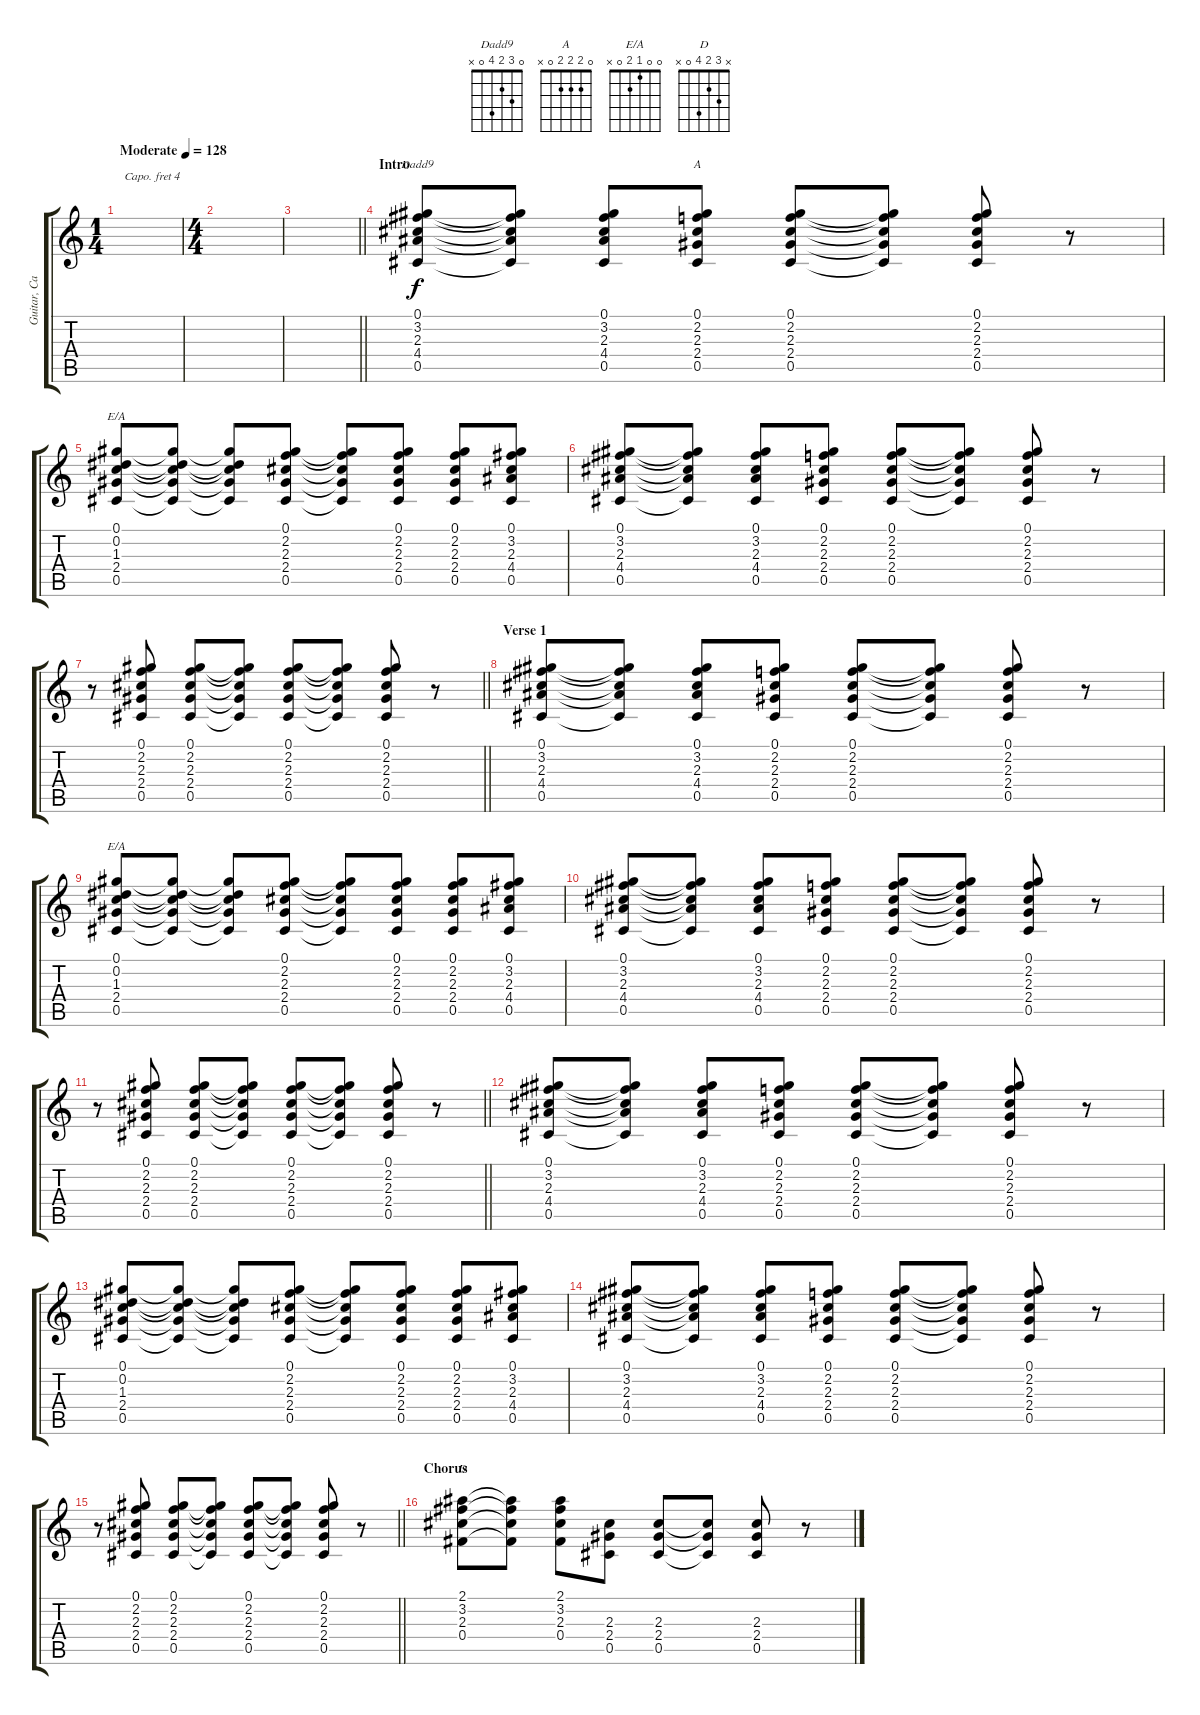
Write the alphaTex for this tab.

\track ("Guitar, Capo at 4" "Guitar, Ca") {instrument acousticguitarsteel}
\staff {score tabs}
\capo 4
\tuning (E4 B3 G3 D3 A2 E2) {hide}
\chord ("Dadd9" 0 3 2 4 0 x)
\chord ("A" 0 2 2 2 0 x)
\chord ("E/A" x x 1 2 0 x)
\chord ("E/A" 0 0 1 2 0 x)
\chord ("D" x 3 2 4 0 x)
\ts (1 4)
\tempo (128 "Moderate")
\clef g2
\ks c
|
\ts (4 4)
|
\barLineRight lightlight
|
\section ("" "Intro")
(0.1 3.2 2.3 4.4 0.5).8{ch "Dadd9"} (0.1{t} 3.2{t} 2.3{t} 4.4{t} 0.5{t}).8 (0.1 3.2 2.3 4.4 0.5).8 (0.1 2.2 2.3 2.4 0.5).8{ch "A"} (0.1 2.2 2.3 2.4 0.5).8 (0.1{t} 2.2{t} 2.3{t} 2.4{t} 0.5{t}).8 (0.1 2.2 2.3 2.4 0.5).8 r.8 |
(0.1 0.2 1.3 2.4 0.5).8{ch "E/A"} (0.1{t} 0.2{t} 1.3{t} 2.4{t} 0.5{t}).8 (0.1{t} 0.2{t} 1.3{t} 2.4{t} 0.5{t}).8 (0.1 2.2 2.3 2.4 0.5).8 (0.1{t} 2.2{t} 2.3{t} 2.4{t} 0.5{t}).8 (0.1 2.2 2.3 2.4 0.5).8 (0.1 2.2 2.3 2.4 0.5).8 (0.1 3.2 2.3 4.4 0.5).8 |
(0.1 3.2 2.3 4.4 0.5).8 (0.1{t} 3.2{t} 2.3{t} 4.4{t} 0.5{t}).8 (0.1 3.2 2.3 4.4 0.5).8 (0.1 2.2 2.3 2.4 0.5).8 (0.1 2.2 2.3 2.4 0.5).8 (0.1{t} 2.2{t} 2.3{t} 2.4{t} 0.5{t}).8 (0.1 2.2 2.3 2.4 0.5).8 r.8 |
\barLineRight lightlight
r.8 (0.1 2.2 2.3 2.4 0.5).8 (0.1 2.2 2.3 2.4 0.5).8 (0.1{t} 2.2{t} 2.3{t} 2.4{t} 0.5{t}).8 (0.1 2.2 2.3 2.4 0.5).8 (0.1{t} 2.2{t} 2.3{t} 2.4{t} 0.5{t}).8 (0.1 2.2 2.3 2.4 0.5).8 r.8 |
\section ("" "Verse 1")
(0.1 3.2 2.3 4.4 0.5).8 (0.1{t} 3.2{t} 2.3{t} 4.4{t} 0.5{t}).8 (0.1 3.2 2.3 4.4 0.5).8 (0.1 2.2 2.3 2.4 0.5).8 (0.1 2.2 2.3 2.4 0.5).8 (0.1{t} 2.2{t} 2.3{t} 2.4{t} 0.5{t}).8 (0.1 2.2 2.3 2.4 0.5).8 r.8 |
(0.1 0.2 1.3 2.4 0.5).8{ch "E/A"} (0.1{t} 0.2{t} 1.3{t} 2.4{t} 0.5{t}).8 (0.1{t} 0.2{t} 1.3{t} 2.4{t} 0.5{t}).8 (0.1 2.2 2.3 2.4 0.5).8 (0.1{t} 2.2{t} 2.3{t} 2.4{t} 0.5{t}).8 (0.1 2.2 2.3 2.4 0.5).8 (0.1 2.2 2.3 2.4 0.5).8 (0.1 3.2 2.3 4.4 0.5).8 |
(0.1 3.2 2.3 4.4 0.5).8 (0.1{t} 3.2{t} 2.3{t} 4.4{t} 0.5{t}).8 (0.1 3.2 2.3 4.4 0.5).8 (0.1 2.2 2.3 2.4 0.5).8 (0.1 2.2 2.3 2.4 0.5).8 (0.1{t} 2.2{t} 2.3{t} 2.4{t} 0.5{t}).8 (0.1 2.2 2.3 2.4 0.5).8 r.8 |
\barLineRight lightlight
r.8 (0.1 2.2 2.3 2.4 0.5).8 (0.1 2.2 2.3 2.4 0.5).8 (0.1{t} 2.2{t} 2.3{t} 2.4{t} 0.5{t}).8 (0.1 2.2 2.3 2.4 0.5).8 (0.1{t} 2.2{t} 2.3{t} 2.4{t} 0.5{t}).8 (0.1 2.2 2.3 2.4 0.5).8 r.8 |
(0.1 3.2 2.3 4.4 0.5).8 (0.1{t} 3.2{t} 2.3{t} 4.4{t} 0.5{t}).8 (0.1 3.2 2.3 4.4 0.5).8 (0.1 2.2 2.3 2.4 0.5).8 (0.1 2.2 2.3 2.4 0.5).8 (0.1{t} 2.2{t} 2.3{t} 2.4{t} 0.5{t}).8 (0.1 2.2 2.3 2.4 0.5).8 r.8 |
(0.1 0.2 1.3 2.4 0.5).8 (0.1{t} 0.2{t} 1.3{t} 2.4{t} 0.5{t}).8 (0.1{t} 0.2{t} 1.3{t} 2.4{t} 0.5{t}).8 (0.1 2.2 2.3 2.4 0.5).8 (0.1{t} 2.2{t} 2.3{t} 2.4{t} 0.5{t}).8 (0.1 2.2 2.3 2.4 0.5).8 (0.1 2.2 2.3 2.4 0.5).8 (0.1 3.2 2.3 4.4 0.5).8 |
(0.1 3.2 2.3 4.4 0.5).8 (0.1{t} 3.2{t} 2.3{t} 4.4{t} 0.5{t}).8 (0.1 3.2 2.3 4.4 0.5).8 (0.1 2.2 2.3 2.4 0.5).8 (0.1 2.2 2.3 2.4 0.5).8 (0.1{t} 2.2{t} 2.3{t} 2.4{t} 0.5{t}).8 (0.1 2.2 2.3 2.4 0.5).8 r.8 |
\barLineRight lightlight
r.8 (0.1 2.2 2.3 2.4 0.5).8 (0.1 2.2 2.3 2.4 0.5).8 (0.1{t} 2.2{t} 2.3{t} 2.4{t} 0.5{t}).8 (0.1 2.2 2.3 2.4 0.5).8 (0.1{t} 2.2{t} 2.3{t} 2.4{t} 0.5{t}).8 (0.1 2.2 2.3 2.4 0.5).8 r.8 |
\section ("" "Chorus")
(2.1 3.2 2.3 0.4).8{ch "D"} (2.1{t} 3.2{t} 2.3{t} 0.4{t}).8 (2.1 3.2 2.3 0.4).8 (2.3 2.4 0.5).8 (2.3 2.4 0.5).8 (2.3{t} 2.4{t} 0.5{t}).8 (2.3 2.4 0.5).8 r.8
